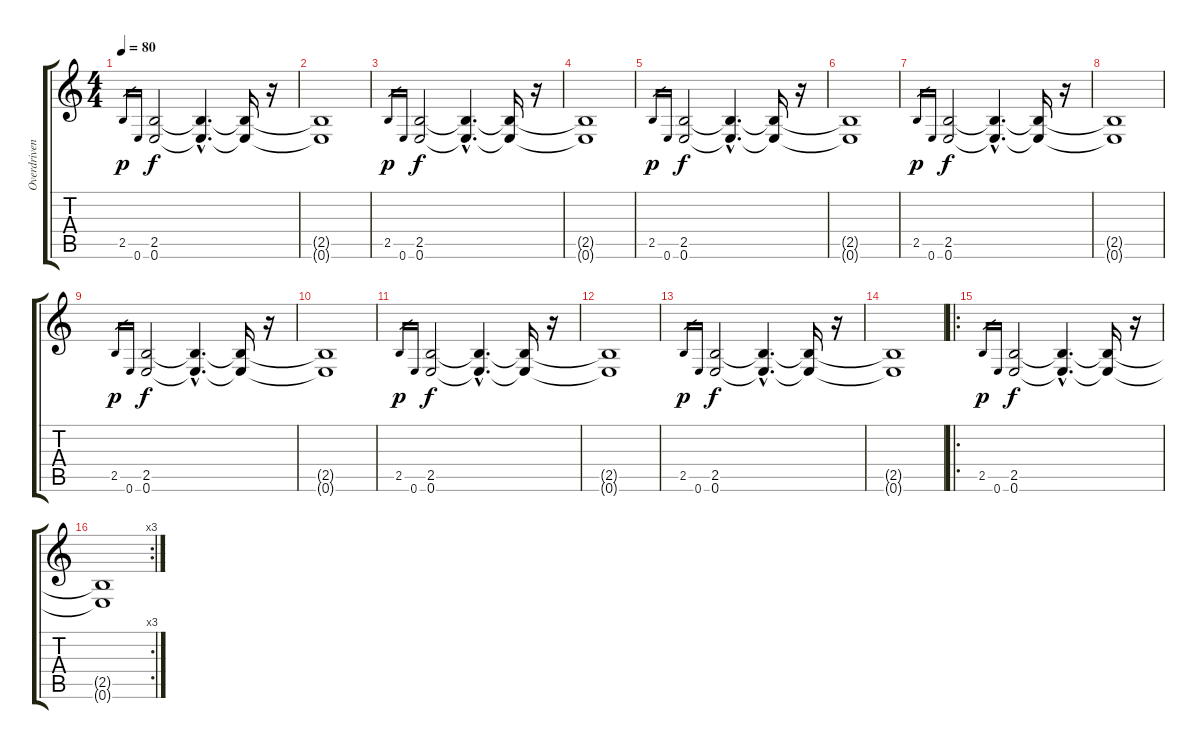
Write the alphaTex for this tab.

\track ("Overdriven" "Overdriven") {instrument overdrivenguitar}
\staff {score tabs}
\tuning (E4 B3 G3 D3 A2 E2) {hide}
\ts (4 4)
\tempo 80
\clef g2
\ks c
2.5.16{gr dy p instrument overdrivenguitar} 0.6.16{gr} (2.5 0.6).2{dy f} (2.5{hac t} 0.6{hac t}).4{d} (2.5{t} 0.6{t}).16 r.16 |
(2.5{t} 0.6{t}).1 |
2.5.16{gr dy p} 0.6.16{gr} (2.5 0.6).2{dy f} (2.5{hac t} 0.6{hac t}).4{d} (2.5{t} 0.6{t}).16 r.16 |
(2.5{t} 0.6{t}).1 |
2.5.16{gr dy p} 0.6.16{gr} (2.5 0.6).2{dy f} (2.5{hac t} 0.6{hac t}).4{d} (2.5{t} 0.6{t}).16 r.16 |
(2.5{t} 0.6{t}).1 |
2.5.16{gr dy p} 0.6.16{gr} (2.5 0.6).2{dy f} (2.5{hac t} 0.6{hac t}).4{d} (2.5{t} 0.6{t}).16 r.16 |
(2.5{t} 0.6{t}).1 |
\section ("" "")
2.5.16{gr dy p} 0.6.16{gr} (2.5 0.6).2{dy f} (2.5{hac t} 0.6{hac t}).4{d} (2.5{t} 0.6{t}).16 r.16 |
(2.5{t} 0.6{t}).1 |
2.5.16{gr dy p} 0.6.16{gr} (2.5 0.6).2{dy f} (2.5{hac t} 0.6{hac t}).4{d} (2.5{t} 0.6{t}).16 r.16 |
(2.5{t} 0.6{t}).1 |
2.5.16{gr dy p} 0.6.16{gr} (2.5 0.6).2{dy f} (2.5{hac t} 0.6{hac t}).4{d} (2.5{t} 0.6{t}).16 r.16 |
(2.5{t} 0.6{t}).1 |
\ro
2.5.16{gr dy p} 0.6.16{gr} (2.5 0.6).2{dy f} (2.5{hac t} 0.6{hac t}).4{d} (2.5{t} 0.6{t}).16 r.16 |
\rc 3
(2.5{t} 0.6{t}).1
